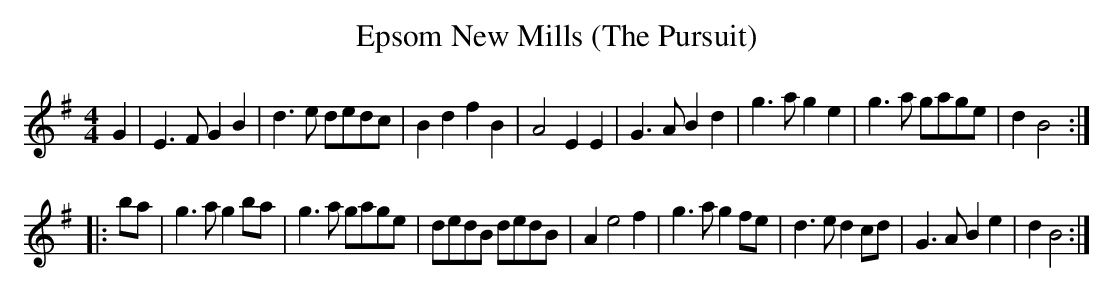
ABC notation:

X:1
T: Epsom New Mills (The Pursuit)
M: 4/4
L: 1/8
K: G
G2 |\
E3F G2B2 | d3e dedc | B2d2 f2B2 | A4 E2E2 |\
G3A B2d2 | g3a g2e2 | g3a  gage | d2 B4 :|
|: ba |\
g3a g2ba | g3a gage | dedB dedB | A2 e4f2 |\
g3a g2fe | d3e d2cd | G3A  B2e2 | d2 B4 :|
